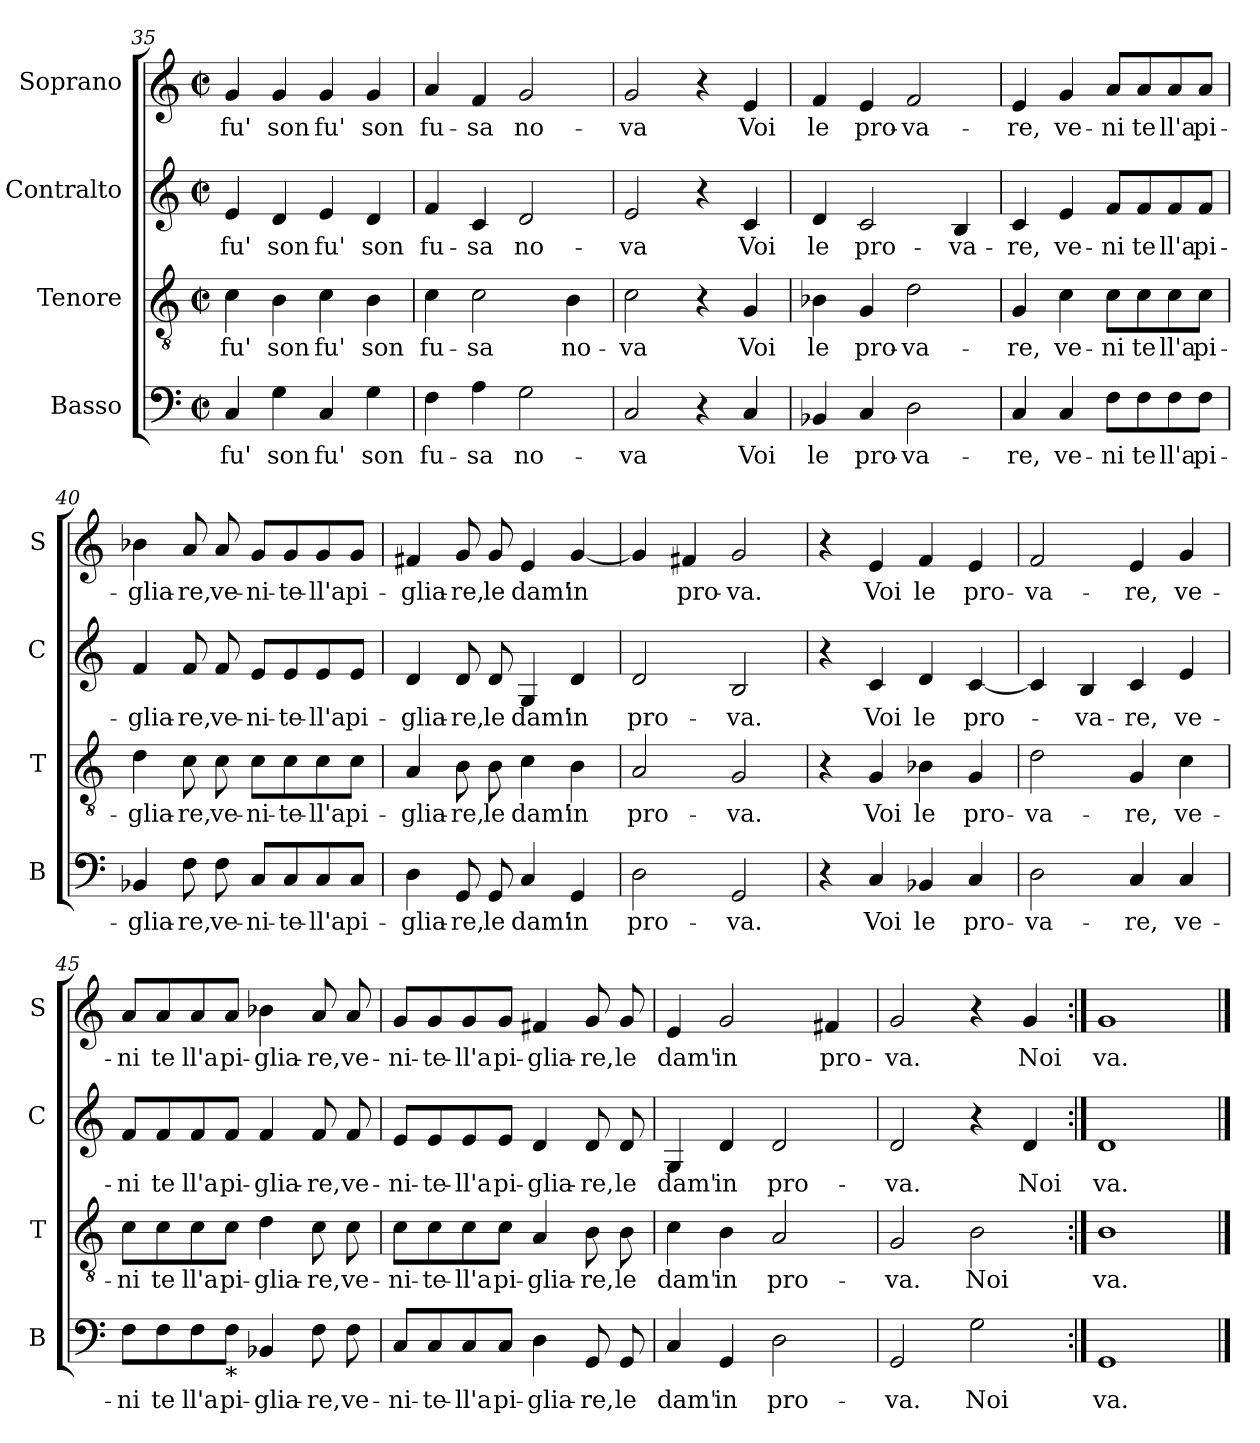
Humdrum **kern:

**kern	**text	**kern	**text	**kern	**text	**kern	**text
*part4	*part4	*part3	*part3	*part2	*part2	*part1	*part1
*staff4	*staff4	*staff3	*staff3	*staff2	*staff2	*staff1	*staff1
*I"Basso	*	*I"Tenore	*	*I"Contralto	*	*I"Soprano	*
*I'B	*	*I'T	*	*I'C	*	*I'S	*
!!LO:LB:g=z
*clefF4	*	*clefGv2	*	*clefG2	*	*clefG2	*
*k[]	*	*k[]	*	*k[]	*	*k[]	*
*C:	*	*C:	*	*C:	*	*C:	*
*M2/2	*	*M2/2	*	*M2/2	*	*M2/2	*
*met(c|)	*	*met(c|)	*	*met(c|)	*	*met(c|)	*
=35	=35	=35	=35	=35	=35	=35	=35
4C/	fu'	4c\	fu'	4e/	fu'	4g/	fu'
4G\	son	4B\	son	4d/	son	4g/	son
4C/	fu'	4c\	fu'	4e/	fu'	4g/	fu'
4G\	son	4B\	son	4d/	son	4g/	son
=36	=36	=36	=36	=36	=36	=36	=36
4F\	fu-	4c\	fu-	4f/	fu-	4a/	fu-
4A\	-sa	2c\	-sa	4c/	-sa	4f/	-sa
2G\	no-	.	.	2d/	no-	2g/	no-
.	.	4B\	no-	.	.	.	.
=37	=37	=37	=37	=37	=37	=37	=37
2C/	-va	2c\	-va	2e/	-va	2g/	-va
4r	.	4r	.	4r	.	4r	.
4C/	Voi	4G/	Voi	4c/	Voi	4e/	Voi
=38	=38	=38	=38	=38	=38	=38	=38
4BB-X/	le	4B-X\	le	4d/	le	4f/	le
4C/	pro-	4G/	pro-	2c/	pro-	4e/	pro-
2D\	-va-	2d\	-va-	.	.	2f/	-va-
.	.	.	.	4B/	-va-	.	.
!!LO:PB:g=z
=39	=39	=39	=39	=39	=39	=39	=39
4C/	-re,	4G/	-re,	4c/	-re,	4e/	-re,
4C/	ve-	4c\	ve-	4e/	ve-	4g/	ve-
8F\L	-ni	8c\L	-ni	8f/L	-ni	8a/L	-ni
8F\	te	8c\	te	8f/	te	8a/	te
8F\	ll'a	8c\	ll'a	8f/	ll'a	8a/	ll'a
8F\J	pi-	8c\J	pi-	8f/J	pi-	8a/J	pi-
=40	=40	=40	=40	=40	=40	=40	=40
4BB-X/	-glia-	4d\	-glia-	4f/	-glia-	4b-X\	-glia-
8F\	-re,	8c\	-re,	8f/	-re,	8a/	-re,
8F\	ve-	8c\	ve-	8f/	ve-	8a/	ve-
8C/L	-ni-	8c\L	-ni-	8e/L	-ni-	8g/L	-ni-
8C/	-te-	8c\	-te-	8e/	-te-	8g/	-te-
8C/	-ll'a	8c\	-ll'a	8e/	-ll'a	8g/	-ll'a
8C/J	pi-	8c\J	pi-	8e/J	pi-	8g/J	pi-
=41	=41	=41	=41	=41	=41	=41	=41
4D\	-glia-	4A/	-glia-	4d/	-glia-	4f#X/	-glia-
8GG/	-re,	8B\	-re,	8d/	-re,	8g/	-re,
8GG/	le	8B\	le	8d/	le	8g/	le
4C/	dam'	4c\	dam'	4G/	dam'	4e/	dam'
4GG/	in	4B\	in	4d/	in	[4g/	in
!!LO:LB:g=z
=42	=42	=42	=42	=42	=42	=42	=42
2D\	pro-	2A/	pro-	2d/	pro-	4g/]	.
.	.	.	.	.	.	4f#X/	pro-
2GG/	-va.	2G/	-va.	2B/	-va.	2g/	-va.
=43	=43	=43	=43	=43	=43	=43	=43
4r	.	4r	.	4r	.	4r	.
4C/	Voi	4G/	Voi	4c/	Voi	4e/	Voi
4BB-X/	le	4B-X\	le	4d/	le	4f/	le
4C/	pro-	4G/	pro-	[4c/	pro-	4e/	pro-
=44	=44	=44	=44	=44	=44	=44	=44
2D\	-va-	2d\	-va-	4c/]	.	2f/	-va-
.	.	.	.	4B/	-va-	.	.
4C/	-re,	4G/	-re,	4c/	-re,	4e/	-re,
4C/	ve-	4c\	ve-	4e/	ve-	4g/	ve-
=45	=45	=45	=45	=45	=45	=45	=45
8F\L	-ni	8c\L	-ni	8f/L	-ni	8a/L	-ni
8F\	te	8c\	te	8f/	te	8a/	te
8F\	ll'a	8c\	ll'a	8f/	ll'a	8a/	ll'a
!LO:TX:b:t=*	!	!	!	!	!	!	!
8F\J	pi-	8c\J	pi-	8f/J	pi-	8a/J	pi-
4BB-X/	-glia-	4d\	-glia-	4f/	-glia-	4b-X\	-glia-
8F\	-re,	8c\	-re,	8f/	-re,	8a/	-re,
8F\	ve-	8c\	ve-	8f/	ve-	8a/	ve-
!!LO:LB:g=z
=46	=46	=46	=46	=46	=46	=46	=46
8C/L	-ni-	8c\L	-ni-	8e/L	-ni-	8g/L	-ni-
8C/	-te-	8c\	-te-	8e/	-te-	8g/	-te-
8C/	-ll'a	8c\	-ll'a	8e/	-ll'a	8g/	-ll'a
8C/J	pi-	8c\J	pi-	8e/J	pi-	8g/J	pi-
4D\	-glia-	4A/	-glia-	4d/	-glia-	4f#X/	-glia-
8GG/	-re,	8B\	-re,	8d/	-re,	8g/	-re,
8GG/	le	8B\	le	8d/	le	8g/	le
=47	=47	=47	=47	=47	=47	=47	=47
4C/	dam'	4c\	dam'	4G/	dam'	4e/	dam'
4GG/	in	4B\	in	4d/	in	2g/	in
2D\	pro-	2A/	pro-	2d/	pro-	.	.
.	.	.	.	.	.	4f#X/	pro-
=48	=48	=48	=48	=48	=48	=48	=48
2GG/	-va.	2G/	-va.	2d/	-va.	2g/	-va.
2G\	Noi	2B\	Noi	4r	.	4r	.
.	.	.	.	4d/	Noi	4g/	Noi
=49:|!	=49:|!	=49:|!	=49:|!	=49:|!	=49:|!	=49:|!	=49:|!
1GG	va.	1B	va.	1d	va.	1g	va.
==	==	==	==	==	==	==	==
*-	*-	*-	*-	*-	*-	*-	*-
